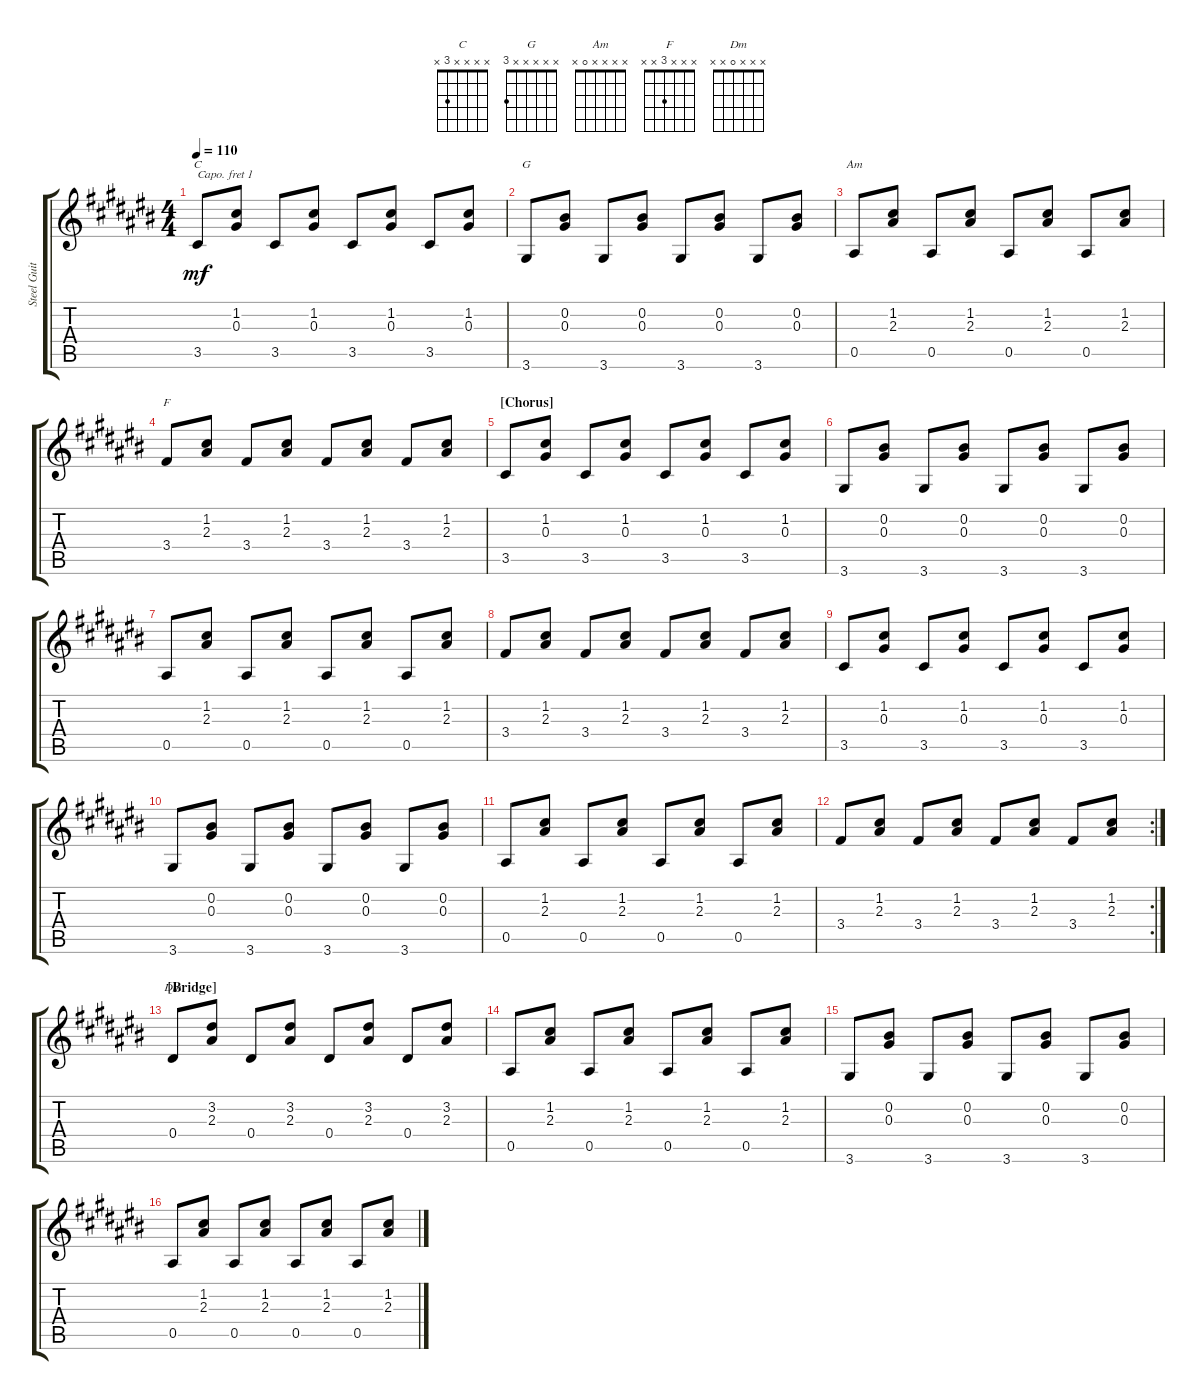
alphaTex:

\track ("Steel Guitar" "Steel Guit") {instrument acousticguitarsteel}
\staff {score tabs}
\capo 1
\tuning (E4 B3 G3 D3 A2 E2) {hide}
\chord ("C" x x x x 3 x)
\chord ("G" x x x x x 3)
\chord ("Am" x x x x 0 x)
\chord ("F" x x x 3 x x)
\chord ("Dm" x x x 0 x x)
\ts (4 4)
\tempo 110
\clef g2
\ks c#
3.5.8{ch "C" dy mf} (1.2 0.3).8 3.5.8 (1.2 0.3).8 3.5.8 (1.2 0.3).8 3.5.8 (1.2 0.3).8 |
3.6.8{ch "G"} (0.2 0.3).8 3.6.8 (0.2 0.3).8 3.6.8 (0.2 0.3).8 3.6.8 (0.2 0.3).8 |
0.5.8{ch "Am"} (1.2 2.3).8 0.5.8 (1.2 2.3).8 0.5.8 (1.2 2.3).8 0.5.8 (1.2 2.3).8 |
3.4.8{ch "F"} (1.2 2.3).8 3.4.8 (1.2 2.3).8 3.4.8 (1.2 2.3).8 3.4.8 (1.2 2.3).8 |
\section ("" "[Chorus]")
3.5.8 (1.2 0.3).8 3.5.8 (1.2 0.3).8 3.5.8 (1.2 0.3).8 3.5.8 (1.2 0.3).8 |
3.6.8 (0.2 0.3).8 3.6.8 (0.2 0.3).8 3.6.8 (0.2 0.3).8 3.6.8 (0.2 0.3).8 |
0.5.8 (1.2 2.3).8 0.5.8 (1.2 2.3).8 0.5.8 (1.2 2.3).8 0.5.8 (1.2 2.3).8 |
3.4.8 (1.2 2.3).8 3.4.8 (1.2 2.3).8 3.4.8 (1.2 2.3).8 3.4.8 (1.2 2.3).8 |
3.5.8 (1.2 0.3).8 3.5.8 (1.2 0.3).8 3.5.8 (1.2 0.3).8 3.5.8 (1.2 0.3).8 |
3.6.8 (0.2 0.3).8 3.6.8 (0.2 0.3).8 3.6.8 (0.2 0.3).8 3.6.8 (0.2 0.3).8 |
0.5.8 (1.2 2.3).8 0.5.8 (1.2 2.3).8 0.5.8 (1.2 2.3).8 0.5.8 (1.2 2.3).8 |
\rc 2
3.4.8 (1.2 2.3).8 3.4.8 (1.2 2.3).8 3.4.8 (1.2 2.3).8 3.4.8 (1.2 2.3).8 |
\section ("" "[Bridge]")
0.4.8{ch "Dm"} (3.2 2.3).8 0.4.8 (3.2 2.3).8 0.4.8 (3.2 2.3).8 0.4.8 (3.2 2.3).8 |
0.5.8 (1.2 2.3).8 0.5.8 (1.2 2.3).8 0.5.8 (1.2 2.3).8 0.5.8 (1.2 2.3).8 |
3.6.8 (0.2 0.3).8 3.6.8 (0.2 0.3).8 3.6.8 (0.2 0.3).8 3.6.8 (0.2 0.3).8 |
0.5.8 (1.2 2.3).8 0.5.8 (1.2 2.3).8 0.5.8 (1.2 2.3).8 0.5.8 (1.2 2.3).8
